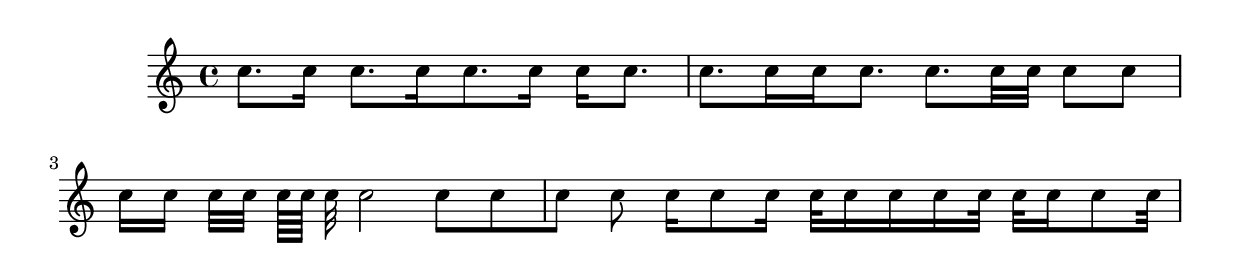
\version "1.7.6"

\header{
texidoc="
Beaming is generated automatically. Beams may cross bar lines. In that
case, line breaks are forbidden.  Yet clef and key signatures are
hidden just as with breakable bar lines.
"
}

\score { \context Staff \notes \relative c''  {
	[c8. c16]
	[c8. c16 c8.  c16]
	[c16 c8.] |
	[c8. c16  c16  c8.]
	[c8. c32  c32]
	[c8 c8] |
	[c16 c16]
	[c32 c32]
	[c64 c64]	
	c32
	c2

	[c8 c c] c8 % over barline
	[c16 c8 c16]
	[c32 c16 c16 c16 c32]
	[c32 c16 c8 c32]		 % hmm ?
	
		}}

%% new-chords-done %%